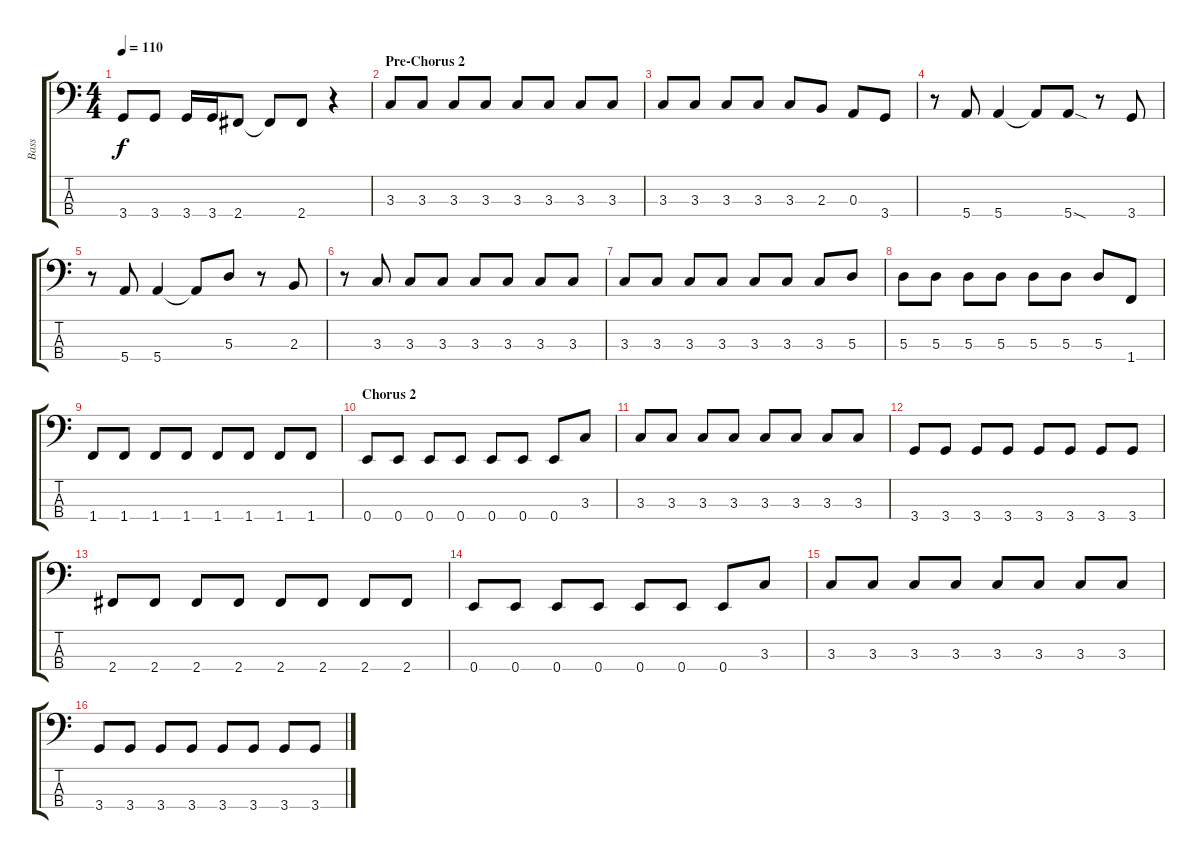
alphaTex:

\track ("Bass" "Bass") {instrument electricbassfinger}
\staff {score tabs}
\tuning (G2 D2 A1 E1) {hide}
\ts (4 4)
\tempo 110
\clef f4
\ks c
3.4{t}.8{dy f} 3.4.8 3.4.16 3.4.16 2.4.8 2.4{t}.8 2.4.8 r.4 |
\section ("" "Pre-Chorus 2")
3.3.8 3.3.8 3.3.8 3.3.8 3.3.8 3.3.8 3.3.8 3.3.8 |
3.3.8 3.3.8 3.3.8 3.3.8 3.3.8 2.3.8 0.3.8 3.4.8 |
r.8 5.4.8 5.4.4 5.4{t}.8 5.4{sod}.8 r.8 3.4.8 |
r.8 5.4.8 5.4.4 5.4{t}.8 5.3.8 r.8 2.3.8 |
r.8 3.3.8 3.3.8 3.3.8 3.3.8 3.3.8 3.3.8 3.3.8 |
3.3.8 3.3.8 3.3.8 3.3.8 3.3.8 3.3.8 3.3.8 5.3.8 |
5.3.8 5.3.8 5.3.8 5.3.8 5.3.8 5.3.8 5.3.8 1.4.8 |
1.4.8 1.4.8 1.4.8 1.4.8 1.4.8 1.4.8 1.4.8 1.4.8 |
\section ("" "Chorus 2")
0.4.8 0.4.8 0.4.8 0.4.8 0.4.8 0.4.8 0.4.8 3.3.8 |
3.3.8 3.3.8 3.3.8 3.3.8 3.3.8 3.3.8 3.3.8 3.3.8 |
3.4.8 3.4.8 3.4.8 3.4.8 3.4.8 3.4.8 3.4.8 3.4.8 |
2.4.8 2.4.8 2.4.8 2.4.8 2.4.8 2.4.8 2.4.8 2.4.8 |
0.4.8 0.4.8 0.4.8 0.4.8 0.4.8 0.4.8 0.4.8 3.3.8 |
3.3.8 3.3.8 3.3.8 3.3.8 3.3.8 3.3.8 3.3.8 3.3.8 |
3.4.8 3.4.8 3.4.8 3.4.8 3.4.8 3.4.8 3.4.8 3.4.8
